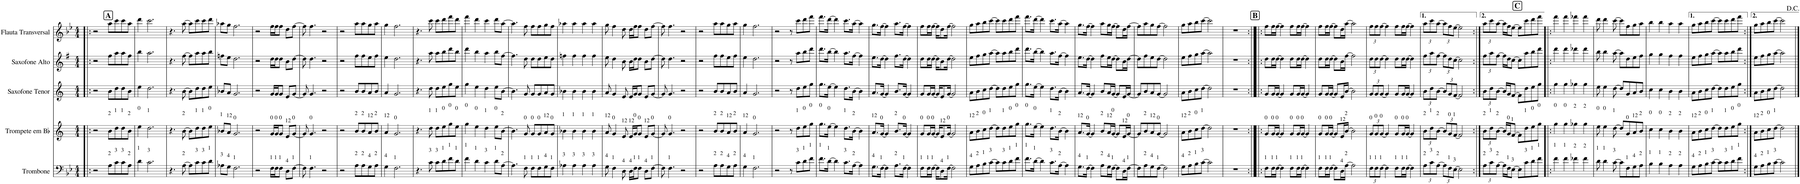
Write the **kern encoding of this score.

**kern	**kern	**kern	**kern	**kern
*part5	*part4	*part3	*part2	*part1
*staff5	*staff4	*staff3	*staff2	*staff1
*I"Trombone	*I"Trompete em Bb	*I"Saxofone Tenor	*I"Saxofone Alto	*I"Flauta Transversal
*I'Tbn.	*I'Tpt. em Bb	*I'Sax. Tn.	*	*I'Fl.
*clefF4	*clefG2	*clefG2	*clefG2	*clefG2
*	*Trd1c2	*Trd8c14	*Trd5c9	*
*k[b-e-]	*k[]	*k[]	*k[f#]	*k[b-e-]
*M4/4	*M4/4	*M4/4	*M4/4	*M4/4
!!LO:REH:place=s1:a:B:cj:fs=14:t=A:qo=2
=1!|:	=1!|:	=1!|:	=1!|:	=1!|:
2r	2r	2r	2r	2r
!	!LO:TX:a:t=2	!	!	!
!LO:TX:a:t=2	!	!	!	!
8A\L	8b\L	8b\L	8ff#\L	8aa\L
!	!LO:TX:a:t=1	!	!	!
!LO:TX:a:t=3	!	!	!	!
8c\	8dd\	8dd\	8aa\	8ccc\
!	!LO:TX:a:t=1	!	!	!
!LO:TX:a:t=3	!	!	!	!
8c\	8dd\	8dd\	8aa\	8ccc\
!	!LO:TX:a:t=2	!	!	!
!LO:TX:a:t=2	!	!	!	!
8A\J	8b\J	8b\J	8ff#\J	8aa\J
=2	=2	=2	=2	=2
!	!LO:TX:a:t=0	!	!	!
!LO:TX:a:t=1	!	!	!	!
4d\	4ee\	4ee\	4bb\	4ddd\
!	!LO:TX:a:t=1	!	!	!
!LO:TX:a:t=3	!	!	!	!
2.c\	2.dd\	2.dd\	2.aa\	2.ccc\
=3	=3	=3	=3	=3
4.r	4.r	4.r	4.r	4.r
!	!LO:TX:a:t=2	!	!	!
!LO:TX:a:t=2	!	!	!	!
[8A\	[8b\	[8b\	[8ff#\	[8aa\
8A\L]	8b\L]	8b\L]	8ff#\L]	8aa\L]
!	!LO:TX:a:t=1	!	!	!
!LO:TX:a:t=3	!	!	!	!
8c\	8dd\	8dd\	8aa\	8ccc\
!	!LO:TX:a:t=1	!	!	!
!LO:TX:a:t=3	!	!	!	!
8c\	8dd\	8dd\	8aa\	8ccc\
!	!LO:TX:a:t=0	!	!	!
!LO:TX:a:t=1	!	!	!	!
8d\J	8ee\J	8ee\J	8bb\J	8ddd\J
=4	=4	=4	=4	=4
!	!LO:TX:a:t=1	!	!	!
!LO:TX:a:t=3	!	!	!	!
8A-X\L	8b-X/L	8b-X/L	8ffn\L	8aa-X\L
!	!LO:TX:a:t=12	!	!	!
!LO:TX:a:t=4	!	!	!	!
8G\J	8a/J	8a/J	8ee\J	8gg\J
!	!LO:TX:a:t=0	!	!	!
!LO:TX:a:t=1	!	!	!	!
2.F\	2.g/	2.g/	2.dd\	2.ff\
=5	=5	=5	=5	=5
2r	2r	2r	2r	2r
!	!LO:TX:a:t=0	!	!	!
!LO:TX:a:t=1	!	!	!	!
16F\LL	16g/LL	16g/LL	16dd\LL	16ff\LL
!	!LO:TX:a:t=0	!	!	!
!LO:TX:a:t=1	!	!	!	!
16F\J	16g/J	16g/J	16dd\J	16ff\J
!	!LO:TX:a:t=0	!	!	!
!LO:TX:a:t=1	!	!	!	!
8F\J	8g/J	8g/J	8dd\J	8ff\J
!	!LO:TX:a:t=12	!	!	!
!LO:TX:a:t=4	!	!	!	!
8D\L	8e/L	8e/L	8b\L	8dd\L
!	!LO:TX:a:t=0	!	!	!
!LO:TX:a:t=1	!	!	!	!
[8F\J	[8g/J	[8g/J	[8dd\J	[8ff\J
=6	=6	=6	=6	=6
8F\]	8g/]	8g/]	8dd\]	8ff\]
!	!LO:TX:a:t=0	!	!	!
!LO:TX:a:t=1	!	!	!	!
4.F\	4.g/	4.g/	4.dd\	4.ff\
2r	2r	2r	2r	2r
=7	=7	=7	=7	=7
2r	2r	2r	2r	2r
!	!LO:TX:a:t=2	!	!	!
!LO:TX:a:t=2	!	!	!	!
8A\L	8b/L	8b/L	8ff#\L	8aa\L
!	!LO:TX:a:t=2	!	!	!
!LO:TX:a:t=2	!	!	!	!
8A\	8b/	8b/	8ff#\	8aa\
!	!LO:TX:a:t=12	!	!	!
!LO:TX:a:t=4	!	!	!	!
8G\	8a/	8a/	8ee\	8gg\
!	!LO:TX:a:t=2	!	!	!
!LO:TX:a:t=2	!	!	!	!
8A\J	8b/J	8b/J	8ff#\J	8aa\J
=8	=8	=8	=8	=8
!	!LO:TX:a:t=12	!	!	!
!LO:TX:a:t=4	!	!	!	!
4G\	4a/	4a/	4ee\	4gg\
!	!LO:TX:a:t=0	!	!	!
!LO:TX:a:t=1	!	!	!	!
2.F\	2.g/	2.g/	2.dd\	2.ff\
=9	=9	=9	=9	=9
4.r	4.r	4.r	4.r	4.r
!	!LO:TX:a:t=1	!	!	!
!LO:TX:a:t=3	!	!	!	!
8c\	8dd\	8dd\	8aa\	8ccc\
!	!LO:TX:a:t=1	!	!	!
!LO:TX:a:t=3	!	!	!	!
8c\L	8dd\L	8dd\L	8aa\L	8ccc\L
!	!LO:TX:a:t=0	!	!	!
!LO:TX:a:t=1	!	!	!	!
8d\	8ee\	8ee\	8bb\	8ddd\
!	!LO:TX:a:t=0	!	!	!
!LO:TX:a:t=1	!	!	!	!
8f\	8gg\	8gg\	8ddd\	8fff\
!	!LO:TX:a:t=0	!	!	!
!LO:TX:a:t=1	!	!	!	!
8d\J	8ee\J	8ee\J	8bb\J	8ddd\J
=10	=10	=10	=10	=10
!	!LO:TX:a:t=0	!	!	!
!LO:TX:a:t=1	!	!	!	!
4f\	4gg\	4gg\	4ddd\	4fff\
!	!LO:TX:a:t=0	!	!	!
!LO:TX:a:t=1	!	!	!	!
4d\	4ee\	4ee\	4bb\	4ddd\
!	!LO:TX:a:t=1	!	!	!
!LO:TX:a:t=3	!	!	!	!
4c\	4dd\	4dd\	4aa\	4ccc\
!	!LO:TX:a:t=0	!	!	!
!LO:TX:a:t=1	!	!	!	!
8d\L	8ee\L	8ee\L	8bb\L	8ddd\L
!	!LO:TX:a:t=2	!	!	!
!LO:TX:a:t=2	!	!	!	!
[8A\J	[8b\J	[8b\J	[8ff#\J	[8aa\J
=11	=11	=11	=11	=11
4.A\]	4.b\]	4.b\]	4.ff#\]	4.aa\]
!	!LO:TX:a:t=0	!	!	!
!LO:TX:a:t=1	!	!	!	!
8F\	8g/	8g/	8dd\	8ff\
!	!LO:TX:a:t=0	!	!	!
!LO:TX:a:t=1	!	!	!	!
8F\L	8g/L	8g/L	8dd\L	8ff\L
!	!LO:TX:a:t=0	!	!	!
!LO:TX:a:t=1	!	!	!	!
8F\	8g/	8g/	8dd\	8ff\
!	!LO:TX:a:t=12	!	!	!
!LO:TX:a:t=4	!	!	!	!
8G\	8a/	8a/	8ee\	8gg\
!	!LO:TX:a:t=0	!	!	!
!LO:TX:a:t=1	!	!	!	!
8F\J	8g/J	8g/J	8dd\J	8ff\J
=12	=12	=12	=12	=12
!	!LO:TX:a:t=1	!	!	!
!LO:TX:a:t=3	!	!	!	!
4A-X\	4b-X\	4b-X\	4ffn\	4aa-X\
!	!LO:TX:a:t=1	!	!	!
!LO:TX:a:t=3	!	!	!	!
4A-\	4b-\	4b-\	4ff\	4aa-\
!	!LO:TX:a:t=1	!	!	!
!LO:TX:a:t=3	!	!	!	!
4A-\	4b-\	4b-\	4ff\	4aa-\
!	!LO:TX:a:t=1	!	!	!
!LO:TX:a:t=3	!	!	!	!
4A-\	4b-\	4b-\	4ff\	4aa-\
=13	=13	=13	=13	=13
!	!LO:TX:a:t=12	!	!	!
!LO:TX:a:t=4	!	!	!	!
8G\	8a/	8a/	8ee\	8gg\
!	!LO:TX:a:t=0	!	!	!
!LO:TX:a:t=1	!	!	!	!
4F\	4g/	4g/	4dd\	4ff\
!	!LO:TX:a:t=12	!	!	!
!LO:TX:a:t=4	!	!	!	!
8D\	8e/	8e/	8b\	8dd\
!	!LO:TX:a:t=12	!	!	!
!LO:TX:a:t=4	!	!	!	!
16D\LL	16e/LL	16e/LL	16b\LL	16dd\LL
!	!LO:TX:a:t=0	!	!	!
!LO:TX:a:t=1	!	!	!	!
16F\J	16g/J	16g/J	16dd\J	16ff\J
!	!LO:TX:a:t=0	!	!	!
!LO:TX:a:t=1	!	!	!	!
8F\J	8g/J	8g/J	8dd\J	8ff\J
!	!LO:TX:a:t=12	!	!	!
!LO:TX:a:t=4	!	!	!	!
8D\L	8e/L	8e/L	8b\L	8dd\L
!	!LO:TX:a:t=0	!	!	!
!LO:TX:a:t=1	!	!	!	!
[8F\J	[8g/J	[8g/J	[8dd\J	[8ff\J
=14	=14	=14	=14	=14
8F\]	8g/]	8g/]	8dd\]	8ff\]
!	!LO:TX:a:t=0	!	!	!
!LO:TX:a:t=1	!	!	!	!
4.F\	4.g/	4.g/	4.dd\	4.ff\
2r	2r	2r	2r	2r
=15	=15	=15	=15	=15
2r	2r	2r	2r	2r
!	!LO:TX:a:t=2	!	!	!
!LO:TX:a:t=2	!	!	!	!
8A\L	8b/L	8b/L	8ff#\L	8aa\L
!	!LO:TX:a:t=2	!	!	!
!LO:TX:a:t=2	!	!	!	!
8A\	8b/	8b/	8ff#\	8aa\
!	!LO:TX:a:t=12	!	!	!
!LO:TX:a:t=4	!	!	!	!
8G\	8a/	8a/	8ee\	8gg\
!	!LO:TX:a:t=2	!	!	!
!LO:TX:a:t=2	!	!	!	!
8A\J	8b/J	8b/J	8ff#\J	8aa\J
=16	=16	=16	=16	=16
!	!LO:TX:a:t=12	!	!	!
!LO:TX:a:t=4	!	!	!	!
4G\	4a/	4a/	4ee\	4gg\
!	!LO:TX:a:t=0	!	!	!
!LO:TX:a:t=1	!	!	!	!
2.F\	2.g/	2.g/	2.dd\	2.ff\
=17	=17	=17	=17	=17
2r	2r	2r	2r	2r
8r	8r	8r	8r	8r
!	!LO:TX:a:t=1	!	!	!
!LO:TX:a:t=3	!	!	!	!
8c\L	8dd\L	8dd\L	8aa\L	8ccc\L
!	!LO:TX:a:t=0	!	!	!
!LO:TX:a:t=1	!	!	!	!
8d\	8ee\	8ee\	8bb\	8ddd\
!	!LO:TX:a:t=0	!	!	!
!LO:TX:a:t=1	!	!	!	!
8f\J	8gg\J	8gg\J	8ddd\J	8fff\J
=18	=18	=18	=18	=18
!	!LO:TX:a:t=0	!	!	!
!LO:TX:a:t=1	!	!	!	!
8.f\L	8.gg\L	8.gg\L	8.ddd\L	8.fff\L
!	!LO:TX:a:t=0	!	!	!
!LO:TX:a:t=1	!	!	!	!
[16d\Jk	[16ee\Jk	[16ee\Jk	[16bb\Jk	[16ddd\Jk
4d\]	4ee\]	4ee\]	4bb\]	4ddd\]
!	!LO:TX:a:t=1	!	!	!
!LO:TX:a:t=3	!	!	!	!
8.c\L	8.dd\L	8.dd\L	8.aa\L	8.ccc\L
!	!LO:TX:a:t=2	!	!	!
!LO:TX:a:t=2	!	!	!	!
[16A\Jk	[16b\Jk	[16b\Jk	[16ff#\Jk	[16aa\Jk
4A\]	4b\]	4b\]	4ff#\]	4aa\]
=19	=19	=19	=19	=19
!	!LO:TX:a:t=12	!	!	!
!LO:TX:a:t=4	!	!	!	!
8.G\L	8.a/L	8.a/L	8.ee\L	8.gg\L
!	!LO:TX:a:t=0	!	!	!
!LO:TX:a:t=1	!	!	!	!
[16F\Jk	[16g/Jk	[16g/Jk	[16dd\Jk	[16ff\Jk
4F\]	4g/]	4g/]	4dd\]	4ff\]
!	!LO:TX:a:t=2	!	!	!
!LO:TX:a:t=2	!	!	!	!
8.A\L	8.b/L	8.b/L	8.ff#\L	8.aa\L
!	!LO:TX:a:t=0	!	!	!
!LO:TX:a:t=1	!	!	!	!
[16F\Jk	[16g/Jk	[16g/Jk	[16dd\Jk	[16ff\Jk
4F\]	4g/]	4g/]	4dd\]	4ff\]
=20	=20	=20	=20	=20
!	!LO:TX:a:t=0	!	!	!
!LO:TX:a:t=1	!	!	!	!
8F\L	8g/L	8g/L	8dd\L	8ff\L
!	!LO:TX:a:t=0	!	!	!
!LO:TX:a:t=1	!	!	!	!
16F\L	16g/L	16g/L	16dd\L	16ff\L
!	!LO:TX:a:t=0	!	!	!
!LO:TX:a:t=1	!	!	!	!
[16F\JJ	[16g/JJ	[16g/JJ	[16dd\JJ	[16ff\JJ
16F\KL]	16g/KL]	16g/KL]	16dd\KL]	16ff\KL]
!	!LO:TX:a:t=12	!	!	!
!LO:TX:a:t=4	!	!	!	!
8D\	8e/	8e/	8b\	8dd\
!	!LO:TX:a:t=0	!	!	!
!LO:TX:a:t=1	!	!	!	!
[16F\Jk	[16g/Jk	[16g/Jk	[16dd\Jk	[16ff\Jk
2F\]	2g/]	2g/]	2dd\]	2ff\]
=21	=21	=21	=21	=21
!	!LO:TX:a:t=12	!	!	!
!LO:TX:a:t=4	!	!	!	!
8G\L	8a\L	8a\L	8ee\L	8gg\L
!	!LO:TX:a:t=2	!	!	!
!LO:TX:a:t=2	!	!	!	!
8A\	8b\	8b\	8ff#\	8aa\
!	!LO:TX:a:t=0	!	!	!
!LO:TX:a:t=1	!	!	!	!
8B-\	8cc\	8cc\	8gg\	8bb-\
!	!LO:TX:a:t=1	!	!	!
!LO:TX:a:t=3	!	!	!	!
[8c\J	[8dd\J	[8dd\J	[8aa\J	[8ccc\J
8c\L]	8dd\L]	8dd\L]	8aa\L]	8ccc\L]
!	!LO:TX:a:t=1	!	!	!
!LO:TX:a:t=3	!	!	!	!
8c\	8dd\	8dd\	8aa\	8ccc\
!	!LO:TX:a:t=0	!	!	!
!LO:TX:a:t=1	!	!	!	!
8d\	8ee\	8ee\	8bb\	8ddd\
!	!LO:TX:a:t=0	!	!	!
!LO:TX:a:t=1	!	!	!	!
8f\J	8gg\J	8gg\J	8ddd\J	8fff\J
=22	=22	=22	=22	=22
!	!LO:TX:a:t=0	!	!	!
!LO:TX:a:t=1	!	!	!	!
8.f\L	8.gg\L	8.gg\L	8.ddd\L	8.fff\L
!	!LO:TX:a:t=0	!	!	!
!LO:TX:a:t=1	!	!	!	!
[16d\Jk	[16ee\Jk	[16ee\Jk	[16bb\Jk	[16ddd\Jk
4d\]	4ee\]	4ee\]	4bb\]	4ddd\]
!	!LO:TX:a:t=1	!	!	!
!LO:TX:a:t=3	!	!	!	!
8.c\L	8.dd\L	8.dd\L	8.aa\L	8.ccc\L
!	!LO:TX:a:t=2	!	!	!
!LO:TX:a:t=2	!	!	!	!
[16A\Jk	[16b\Jk	[16b\Jk	[16ff#\Jk	[16aa\Jk
4A\]	4b\]	4b\]	4ff#\]	4aa\]
=23	=23	=23	=23	=23
!	!LO:TX:a:t=12	!	!	!
!LO:TX:a:t=4	!	!	!	!
8.G\L	8.a/L	8.a/L	8.ee\L	8.gg\L
!	!LO:TX:a:t=0	!	!	!
!LO:TX:a:t=1	!	!	!	!
[16F\Jk	[16g/Jk	[16g/Jk	[16dd\Jk	[16ff\Jk
4F\]	4g/]	4g/]	4dd\]	4ff\]
!	!LO:TX:a:t=2	!	!	!
!LO:TX:a:t=2	!	!	!	!
8A\L	8b/L	8b/L	8ff#\L	8aa\L
!	!LO:TX:a:t=12	!	!	!
!LO:TX:a:t=4	!	!	!	!
16G\L	16a/L	16a/L	16ee\L	16gg\L
!	!LO:TX:a:t=0	!	!	!
!LO:TX:a:t=1	!	!	!	!
[16F\JJ	[16g/JJ	[16g/JJ	[16dd\JJ	[16ff\JJ
8F\L]	8g/L]	8g/L]	8dd\L]	8ff\L]
!	!LO:TX:a:t=12	!	!	!
!LO:TX:a:t=4	!	!	!	!
16D\L	16e/L	16e/L	16b\L	16dd\L
!	!LO:TX:a:t=0	!	!	!
!LO:TX:a:t=1	!	!	!	!
[16F\JJ	[16g/JJ	[16g/JJ	[16dd\JJ	[16ff\JJ
=24	=24	=24	=24	=24
8F\L]	8g/L]	8g/L]	8dd\L]	8ff\L]
!	!LO:TX:a:t=2	!	!	!
!LO:TX:a:t=2	!	!	!	!
8A\	8b/	8b/	8ff#\	8aa\
!	!LO:TX:a:t=12	!	!	!
!LO:TX:a:t=4	!	!	!	!
8G\	8a/	8a/	8ee\	8gg\
!	!LO:TX:a:t=0	!	!	!
!LO:TX:a:t=1	!	!	!	!
[8F\J	[8g/J	[8g/J	[8dd\J	[8ff\J
2F\]	2g/]	2g/]	2dd\]	2ff\]
=25	=25	=25	=25	=25
!	!LO:TX:a:t=12	!	!	!
!LO:TX:a:t=4	!	!	!	!
8G\L	8a\L	8a\L	8ee\L	8gg\L
!	!LO:TX:a:t=2	!	!	!
!LO:TX:a:t=2	!	!	!	!
8A\	8b\	8b\	8ff#\	8aa\
!	!LO:TX:a:t=0	!	!	!
!LO:TX:a:t=1	!	!	!	!
8B-\	8cc\	8cc\	8gg\	8bb-\
!	!LO:TX:a:t=1	!	!	!
!LO:TX:a:t=3	!	!	!	!
[8c\J	[8dd\J	[8dd\J	[8aa\J	[8ccc\J
2c\]	2dd\]	2dd\]	2aa\]	2ccc\]
=26	=26	=26	=26	=26
1r	1r	1r	1r	1r
!!LO:REH:place=s1:a:B:cj:fs=14:t=B
=27:|!|:	=27:|!|:	=27:|!|:	=27:|!|:	=27:|!|:
!	!LO:TX:a:t=0	!	!	!
!LO:TX:a:t=1	!	!	!	!
8F\L	8g/L	8g/L	8dd\L	8ff\L
!	!LO:TX:a:t=0	!	!	!
!LO:TX:a:t=1	!	!	!	!
16F\L	16g/L	16g/L	16dd\L	16ff\L
!	!LO:TX:a:t=0	!	!	!
!LO:TX:a:t=1	!	!	!	!
[16F\JJ	[16g/JJ	[16g/JJ	[16dd\JJ	[16ff\JJ
4F\]	4g/]	4g/]	4dd\]	4ff\]
!	!LO:TX:a:t=0	!	!	!
!LO:TX:a:t=1	!	!	!	!
8F\L	8g/L	8g/L	8dd\L	8ff\L
!	!LO:TX:a:t=0	!	!	!
!LO:TX:a:t=1	!	!	!	!
16F\L	16g/L	16g/L	16dd\L	16ff\L
!	!LO:TX:a:t=0	!	!	!
!LO:TX:a:t=1	!	!	!	!
[16F\JJ	[16g/JJ	[16g/JJ	[16dd\JJ	[16ff\JJ
4F\]	4g/]	4g/]	4dd\]	4ff\]
=28	=28	=28	=28	=28
!	!LO:TX:a:t=0	!	!	!
!LO:TX:a:t=1	!	!	!	!
8F\L	8g/L	8g/L	8dd\L	8ff\L
!	!LO:TX:a:t=0	!	!	!
!LO:TX:a:t=1	!	!	!	!
16F\L	16g/L	16g/L	16dd\L	16ff\L
!	!LO:TX:a:t=0	!	!	!
!LO:TX:a:t=1	!	!	!	!
[16F\JJ	[16g/JJ	[16g/JJ	[16dd\JJ	[16ff\JJ
8F\L]	8g/L]	8g/L]	8dd\L]	8ff\L]
!	!LO:TX:a:t=12	!	!	!
!LO:TX:a:t=4	!	!	!	!
16D\L	16e/L	16e/L	16b\L	16dd\L
!	!LO:TX:a:t=2	!	!	!
!LO:TX:a:t=2	!	!	!	!
[16A\JJ	[16b/JJ	[16b/JJ	[16ff#\JJ	[16aa\JJ
2A\]	2b\]	2b\]	2ff#\]	2aa\]
=29	=29	=29	=29	=29
*Xbrackettup	*Xbrackettup	*Xbrackettup	*Xbrackettup	*Xbrackettup
!	!LO:TX:a:t=0	!	!	!
!LO:TX:a:t=1	!	!	!	!
12F\L	12g/L	12g/L	12dd\L	12ff\L
!	!LO:TX:a:t=0	!	!	!
!LO:TX:a:t=1	!	!	!	!
12F\	12g/	12g/	12dd\	12ff\
!	!LO:TX:a:t=0	!	!	!
!LO:TX:a:t=1	!	!	!	!
[12F\J	[12g/J	[12g/J	[12dd\J	[12ff\J
4F\]	4g/]	4g/]	4dd\]	4ff\]
!	!LO:TX:a:t=0	!	!	!
!LO:TX:a:t=1	!	!	!	!
8F\L	8g/L	8g/L	8dd\L	8ff\L
!	!LO:TX:a:t=0	!	!	!
!LO:TX:a:t=1	!	!	!	!
16F\L	16g/L	16g/L	16dd\L	16ff\L
!	!LO:TX:a:t=0	!	!	!
!LO:TX:a:t=1	!	!	!	!
[16F\JJ	[16g/JJ	[16g/JJ	[16dd\JJ	[16ff\JJ
4F\]	4g/]	4g/]	4dd\]	4ff\]
=30	=30	=30	=30	=30
!	!LO:TX:a:t=2	!	!	!
!LO:TX:a:t=2	!	!	!	!
12A\L	12b\L	12b\L	12ff#\L	12aa\L
!	!LO:TX:a:t=1	!	!	!
!LO:TX:a:t=3	!	!	!	!
12c\	12dd\	12dd\	12aa\	12ccc\
!	!LO:TX:a:t=2	!	!	!
!LO:TX:a:t=2	!	!	!	!
[12A\J	[12b\J	[12b\J	[12ff#\J	[12aa\J
12A\L]	12b/L]	12b/L]	12ff#\L]	12aa\L]
!	!LO:TX:a:t=0	!	!	!
!LO:TX:a:t=1	!	!	!	!
12F\	12g/	12g/	12dd\	12ff\
!	!LO:TX:a:t=1	!	!	!
!LO:TX:a:t=3	!	!	!	!
[12E-\J	[12f/J	[12f/J	[12cc\J	[12ee-\J
2E-\]	2f/]	2f/]	2cc\]	2ee-\]
!!LO:REH:place=s1:a:B:cj:fs=14:t=C:qo=2.5
=31:|!	=31:|!	=31:|!	=31:|!	=31:|!
!	!LO:TX:a:t=2	!	!	!
!LO:TX:a:t=2	!	!	!	!
12A\L	12b\L	12b\L	12ff#\L	12aa\L
!	!LO:TX:a:t=1	!	!	!
!LO:TX:a:t=3	!	!	!	!
12c\	12dd\	12dd\	12aa\	12ccc\
!	!LO:TX:a:t=2	!	!	!
!LO:TX:a:t=2	!	!	!	!
[12A\J	[12b\J	[12b\J	[12ff#\J	[12aa\J
16A\LL]	16b/LL]	16b/LL]	16ff#\LL]	16aa\LL]
!	!LO:TX:a:t=0	!	!	!
!LO:TX:a:t=1	!	!	!	!
16F\J	16g/J	16g/J	16dd\J	16ff\J
!	!LO:TX:a:t=1	!	!	!
!LO:TX:a:t=3	!	!	!	!
[8E-\J	[8f/J	[8f/J	[8cc\J	[8ee-\J
8E-\L]	8f\L]	8f\L]	8cc\L]	8ee-\L]
!	!LO:TX:a:t=1	!	!	!
!LO:TX:a:t=3	!	!	!	!
8c\	8dd\	8dd\	8aa\	8ccc\
!	!LO:TX:a:t=0	!	!	!
!LO:TX:a:t=1	!	!	!	!
8d\	8ee\	8ee\	8bb\	8ddd\
!	!LO:TX:a:t=0	!	!	!
!LO:TX:a:t=1	!	!	!	!
8f\J	8gg\J	8gg\J	8ddd\J	8fff\J
=32!|:	=32!|:	=32!|:	=32!|:	=32!|:
!	!LO:TX:a:t=0	!	!	!
!LO:TX:a:t=1	!	!	!	!
4f\	4gg\	4gg\	4ddd\	4fff\
!	!LO:TX:a:t=0	!	!	!
!LO:TX:a:t=1	!	!	!	!
4f\	4gg\	4gg\	4ddd\	4fff\
!	!LO:TX:a:t=2	!	!	!
!LO:TX:a:t=2	!	!	!	!
4f-X\	4gg-X\	4gg-X\	4ddd-X\	4fff-X\
!	!LO:TX:a:t=2	!	!	!
!LO:TX:a:t=2	!	!	!	!
4f-\	4gg-\	4gg-\	4ddd-\	4fff-\
=33	=33	=33	=33	=33
!	!LO:TX:a:t=0	!	!	!
!LO:TX:a:t=1	!	!	!	!
8d\	8ee\	8ee\	8bb\	8ddd\
!	!LO:TX:a:t=0	!	!	!
!LO:TX:a:t=1	!	!	!	!
4d\	4ee\	4ee\	4bb\	4ddd\
!	!LO:TX:a:t=1	!	!	!
!LO:TX:a:t=3	!	!	!	!
[8c\	[8dd\	[8dd\	[8aa\	[8ccc\
8c\L]	8dd/L]	8dd/L]	8aa\L]	8ccc\L]
!	!LO:TX:a:t=0	!	!	!
!LO:TX:a:t=1	!	!	!	!
8F\	8g/	8g/	8dd\	8ff\
!	!LO:TX:a:t=12	!	!	!
!LO:TX:a:t=4	!	!	!	!
8G\	8a/	8a/	8ee\	8gg\
!	!LO:TX:a:t=2	!	!	!
!LO:TX:a:t=2	!	!	!	!
8A\J	8b/J	8b/J	8ff#\J	8aa\J
=34	=34	=34	=34	=34
!	!LO:TX:a:t=0	!	!	!
!LO:TX:a:t=1	!	!	!	!
4B-\	4cc\	4cc\	4gg\	4bb-\
!	!LO:TX:a:t=0	!	!	!
!LO:TX:a:t=1	!	!	!	!
4B-\	4cc\	4cc\	4gg\	4bb-\
!	!LO:TX:a:t=2	!	!	!
!LO:TX:a:t=2	!	!	!	!
4A\	4b\	4b\	4ff#\	4aa\
!	!LO:TX:a:t=2	!	!	!
!LO:TX:a:t=2	!	!	!	!
4A\	4b\	4b\	4ff#\	4aa\
=35	=35	=35	=35	=35
!	!LO:TX:a:t=12	!	!	!
!LO:TX:a:t=4	!	!	!	!
8G\L	8a\L	8a\L	8ee\L	8gg\L
!	!LO:TX:a:t=2	!	!	!
!LO:TX:a:t=2	!	!	!	!
8A\	8b\	8b\	8ff#\	8aa\
!	!LO:TX:a:t=0	!	!	!
!LO:TX:a:t=1	!	!	!	!
8B-\	8cc\	8cc\	8gg\	8bb-\
!	!LO:TX:a:t=1	!	!	!
!LO:TX:a:t=3	!	!	!	!
[8c\J	[8dd\J	[8dd\J	[8aa\J	[8ccc\J
8c\L]	8dd\L]	8dd\L]	8aa\L]	8ccc\L]
!	!LO:TX:a:t=1	!	!	!
!LO:TX:a:t=3	!	!	!	!
8c\	8dd\	8dd\	8aa\	8ccc\
!	!LO:TX:a:t=0	!	!	!
!LO:TX:a:t=1	!	!	!	!
8d\	8ee\	8ee\	8bb\	8ddd\
!	!LO:TX:a:t=0	!	!	!
!LO:TX:a:t=1	!	!	!	!
8f\J	8gg\J	8gg\J	8ddd\J	8fff\J
=36:|!	=36:|!	=36:|!	=36:|!	=36:|!
!	!LO:TX:a:t=12	!	!	!
!LO:TX:a:t=4	!	!	!	!
8G\L	8a\L	8a\L	8ee\L	8gg\L
!	!LO:TX:a:t=2	!	!	!
!LO:TX:a:t=2	!	!	!	!
8A\	8b\	8b\	8ff#\	8aa\
!	!LO:TX:a:t=0	!	!	!
!LO:TX:a:t=1	!	!	!	!
8B-\	8cc\	8cc\	8gg\	8bb-\
!	!LO:TX:a:t=1	!	!	!
!LO:TX:a:t=3	!	!	!	!
[8c\J	[8dd\J	[8dd\J	[8aa\J	[8ccc\J
2c\]	2dd\]	2dd\]	2aa\]	2ccc\]
==	==	==	==	==
*-	*-	*-	*-	*-
